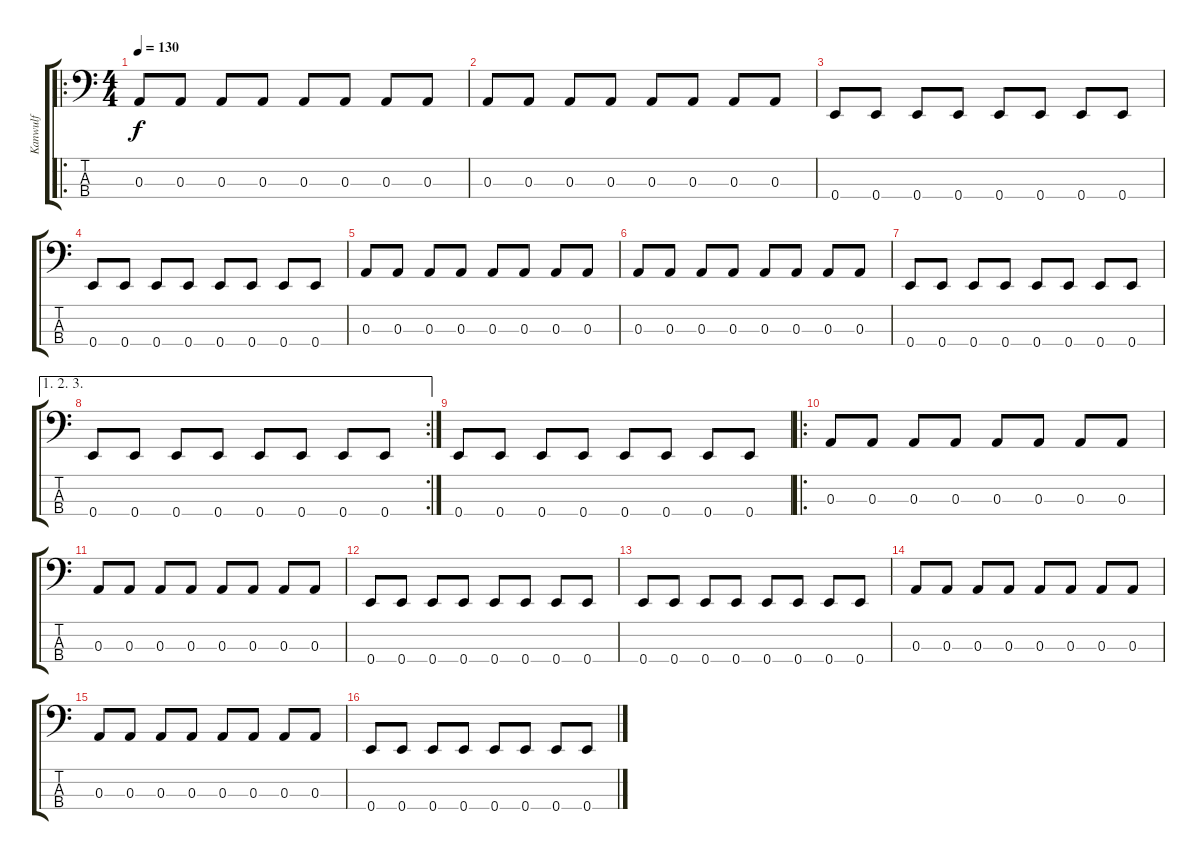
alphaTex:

\track ("Kanwulf" "Kanwulf") {instrument electricbasspick}
\staff {score tabs}
\tuning (G2 D2 A1 E1) {hide}
\ro
\ts (4 4)
\tempo 130
\clef f4
\ks c
0.3.8{dy f} 0.3.8 0.3.8 0.3.8 0.3.8 0.3.8 0.3.8 0.3.8 |
0.3.8 0.3.8 0.3.8 0.3.8 0.3.8 0.3.8 0.3.8 0.3.8 |
0.4.8 0.4.8 0.4.8 0.4.8 0.4.8 0.4.8 0.4.8 0.4.8 |
0.4.8 0.4.8 0.4.8 0.4.8 0.4.8 0.4.8 0.4.8 0.4.8 |
0.3.8 0.3.8 0.3.8 0.3.8 0.3.8 0.3.8 0.3.8 0.3.8 |
0.3.8 0.3.8 0.3.8 0.3.8 0.3.8 0.3.8 0.3.8 0.3.8 |
0.4.8 0.4.8 0.4.8 0.4.8 0.4.8 0.4.8 0.4.8 0.4.8 |
\ae (1 2 3)
\rc 2
0.4.8 0.4.8 0.4.8 0.4.8 0.4.8 0.4.8 0.4.8 0.4.8 |
0.4.8 0.4.8 0.4.8 0.4.8 0.4.8 0.4.8 0.4.8 0.4.8 |
\ro
0.3.8 0.3.8 0.3.8 0.3.8 0.3.8 0.3.8 0.3.8 0.3.8 |
0.3.8 0.3.8 0.3.8 0.3.8 0.3.8 0.3.8 0.3.8 0.3.8 |
0.4.8 0.4.8 0.4.8 0.4.8 0.4.8 0.4.8 0.4.8 0.4.8 |
0.4.8 0.4.8 0.4.8 0.4.8 0.4.8 0.4.8 0.4.8 0.4.8 |
0.3.8 0.3.8 0.3.8 0.3.8 0.3.8 0.3.8 0.3.8 0.3.8 |
0.3.8 0.3.8 0.3.8 0.3.8 0.3.8 0.3.8 0.3.8 0.3.8 |
0.4.8 0.4.8 0.4.8 0.4.8 0.4.8 0.4.8 0.4.8 0.4.8
